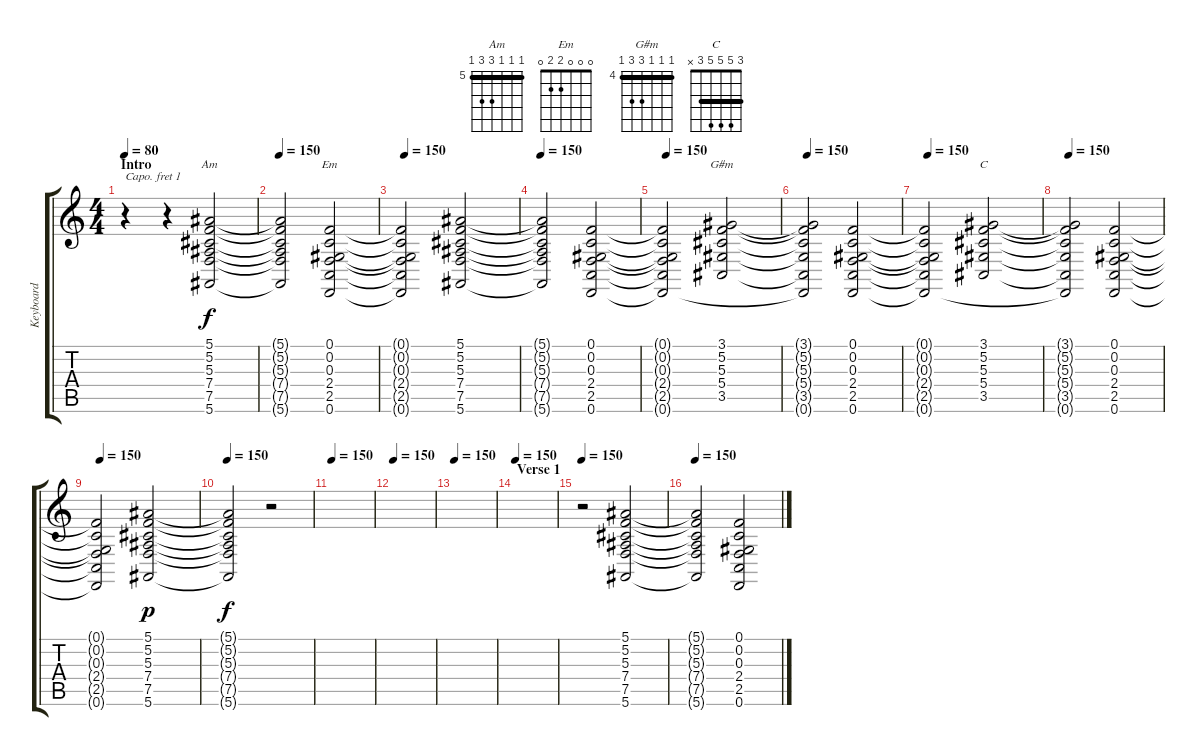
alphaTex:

\track ("Keyboard" "Keyboard") {instrument stringensemble2}
\staff {score tabs}
\capo 1
\tuning (E4 B3 G3 D3 A2 E2) {hide}
\chord ("Am" 5 5 5 7 7 5) {firstfret 5 barre 5}
\chord ("Em" 0 0 0 2 2 0)
\chord ("G#m" 4 4 4 6 6 4) {firstfret 4 barre 4}
\chord ("C" 3 5 5 5 3 x) {barre 3}
\ts (4 4)
\section ("" "Intro")
\tempo 80
\tempo 150
\tempo 80
\clef g2
\ks c
r.4{dy f instrument stringensemble2} r.4 (5.1 5.2 5.3 7.4 7.5 5.6).2{ch "Am"} |
\tempo 150
(5.1{t} 5.2{t} 5.3{t} 7.4{t} 7.5{t} 5.6{t}).2 (0.1 0.2 0.3 2.4 2.5 0.6).2{ch "Em"} |
\tempo 150
(0.1{t} 0.2{t} 0.3{t} 2.4{t} 2.5{t} 0.6{t}).2 (5.1 5.2 5.3 7.4 7.5 5.6).2 |
\tempo 150
(5.1{t} 5.2{t} 5.3{t} 7.4{t} 7.5{t} 5.6{t}).2 (0.1 0.2 0.3 2.4 2.5 0.6).2 |
\tempo 150
(0.1{t} 0.2{t} 0.3{t} 2.4{t} 2.5{t} 0.6{t}).2 (3.1 5.2 5.3 5.4 3.5).2{ch "G#m"} |
\tempo 150
(3.1{t} 5.2{t} 5.3{t} 5.4{t} 3.5{t} 0.6{t}).2 (0.1 0.2 0.3 2.4 2.5 0.6).2 |
\tempo 150
(0.1{t} 0.2{t} 0.3{t} 2.4{t} 2.5{t} 0.6{t}).2 (3.1 5.2 5.3 5.4 3.5).2{ch "C"} |
\tempo 150
(3.1{t} 5.2{t} 5.3{t} 5.4{t} 3.5{t} 0.6{t}).2 (0.1 0.2 0.3 2.4 2.5 0.6).2 |
\tempo 150
(0.1{t} 0.2{t} 0.3{t} 2.4{t} 2.5{t} 0.6{t}).2 (5.1 5.2 5.3 7.4 7.5 5.6).2{dy p} |
\tempo 150
(5.1{t} 5.2{t} 5.3{t} 7.4{t} 7.5{t} 5.6{t}).2{dy f} r.2 |
\tempo 150
|
\tempo 150
|
\tempo 150
|
\section ("" "Verse 1")
\tempo 150
|
\tempo 150
r.2 (5.1 5.2 5.3 7.4 7.5 5.6).2 |
\tempo 150
(5.1{t} 5.2{t} 5.3{t} 7.4{t} 7.5{t} 5.6{t}).2 (0.1 0.2 0.3 2.4 2.5 0.6).2
